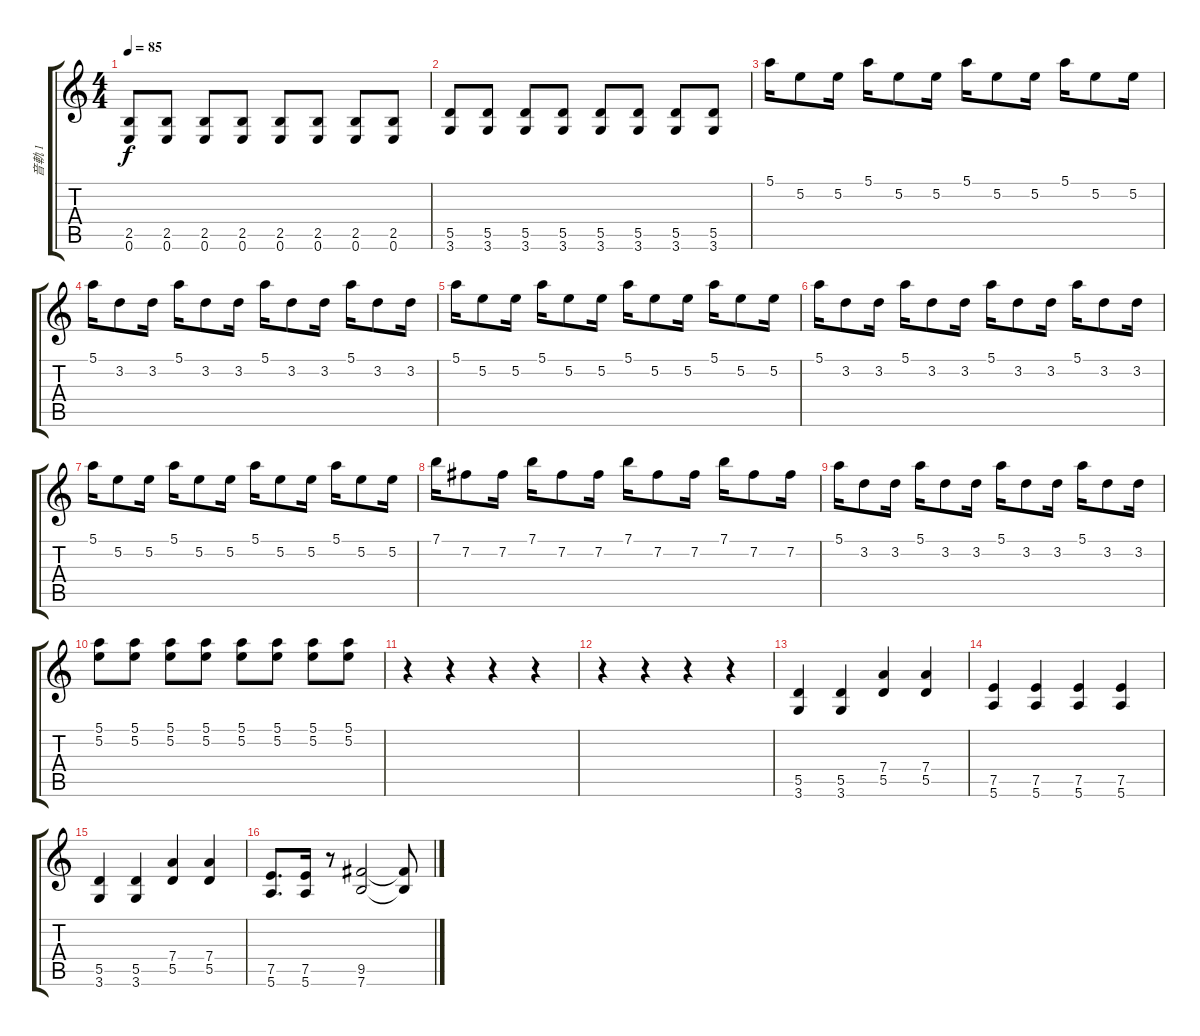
\track ("音軌 1" "音軌 1") {instrument overdrivenguitar}
\staff {score tabs}
\tuning (E4 B3 G3 D3 A2 E2) {hide}
\ts (4 4)
\tempo 85
\clef g2
\ks c
(2.5 0.6).8{dy f} (2.5 0.6).8 (2.5 0.6).8 (2.5 0.6).8 (2.5 0.6).8 (2.5 0.6).8 (2.5 0.6).8 (2.5 0.6).8 |
(5.5 3.6).8 (5.5 3.6).8 (5.5 3.6).8 (5.5 3.6).8 (5.5 3.6).8 (5.5 3.6).8 (5.5 3.6).8 (5.5 3.6).8 |
5.1.16 5.2.8 5.2.16 5.1.16 5.2.8 5.2.16 5.1.16 5.2.8 5.2.16 5.1.16 5.2.8 5.2.16 |
5.1.16 3.2.8 3.2.16 5.1.16 3.2.8 3.2.16 5.1.16 3.2.8 3.2.16 5.1.16 3.2.8 3.2.16 |
5.1.16 5.2.8 5.2.16 5.1.16 5.2.8 5.2.16 5.1.16 5.2.8 5.2.16 5.1.16 5.2.8 5.2.16 |
5.1.16 3.2.8 3.2.16 5.1.16 3.2.8 3.2.16 5.1.16 3.2.8 3.2.16 5.1.16 3.2.8 3.2.16 |
5.1.16 5.2.8 5.2.16 5.1.16 5.2.8 5.2.16 5.1.16 5.2.8 5.2.16 5.1.16 5.2.8 5.2.16 |
7.1.16 7.2.8 7.2.16 7.1.16 7.2.8 7.2.16 7.1.16 7.2.8 7.2.16 7.1.16 7.2.8 7.2.16 |
5.1.16 3.2.8 3.2.16 5.1.16 3.2.8 3.2.16 5.1.16 3.2.8 3.2.16 5.1.16 3.2.8 3.2.16 |
(5.1 5.2).8 (5.1 5.2).8 (5.1 5.2).8 (5.1 5.2).8 (5.1 5.2).8 (5.1 5.2).8 (5.1 5.2).8 (5.1 5.2).8 |
r.4 r.4 r.4 r.4 |
r.4 r.4 r.4 r.4 |
(5.5 3.6).4 (5.5 3.6).4 (7.4 5.5).4 (7.4 5.5).4 |
(7.5 5.6).4 (7.5 5.6).4 (7.5 5.6).4 (7.5 5.6).4 |
(5.5 3.6).4 (5.5 3.6).4 (7.4 5.5).4 (7.4 5.5).4 |
(7.5 5.6).8{d} (7.5 5.6).16 r.8 (9.5 7.6).2 (9.5{t} 7.6{t}).8
